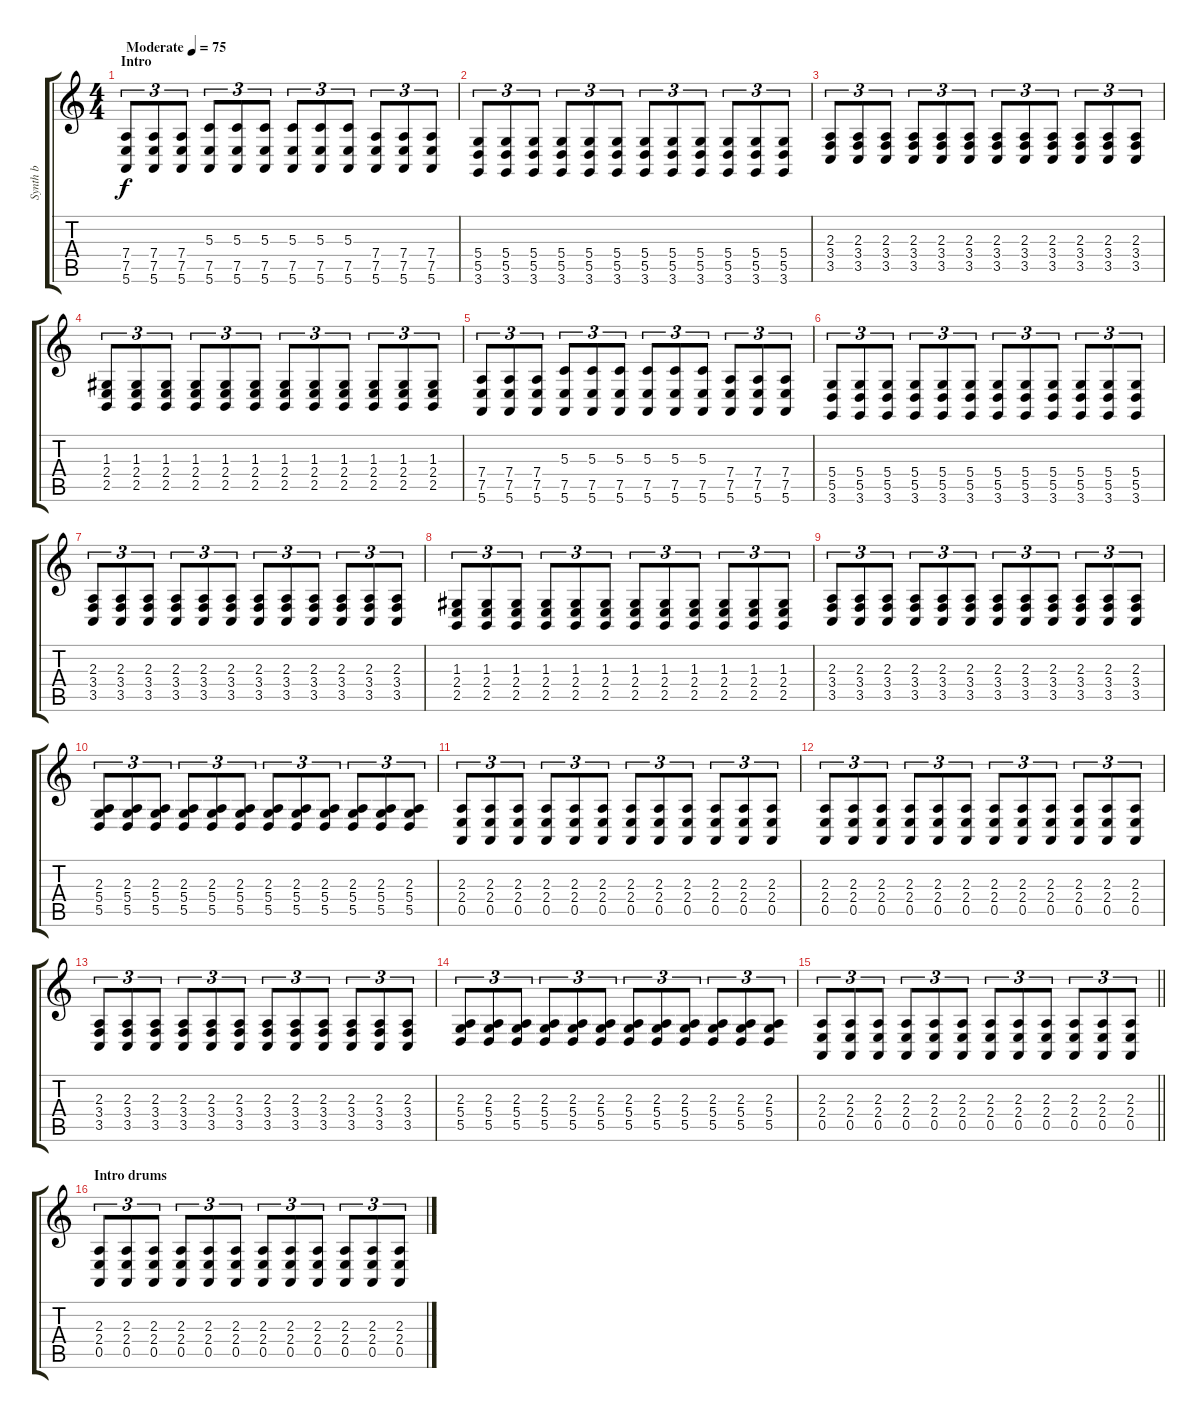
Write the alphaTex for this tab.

\track ("Synth b" "Synth b") {instrument synthvoice}
\staff {score tabs}
\tuning (E4 B3 G3 D3 A2 E2) {hide}
\ts (4 4)
\section ("" "Intro")
\tempo (75 "Moderate")
\clef g2
\ks c
(7.4 7.5 5.6).8{tu (3 2) dy f instrument synthvoice} (7.4 7.5 5.6).8{tu (3 2)} (7.4 7.5 5.6).8{tu (3 2)} (5.3 7.5 5.6).8{tu (3 2)} (5.3 7.5 5.6).8{tu (3 2)} (5.3 7.5 5.6).8{tu (3 2)} (5.3 7.5 5.6).8{tu (3 2)} (5.3 7.5 5.6).8{tu (3 2)} (5.3 7.5 5.6).8{tu (3 2)} (7.4 7.5 5.6).8{tu (3 2)} (7.4 7.5 5.6).8{tu (3 2)} (7.4 7.5 5.6).8{tu (3 2)} |
(5.4 5.5 3.6).8{tu (3 2)} (5.4 5.5 3.6).8{tu (3 2)} (5.4 5.5 3.6).8{tu (3 2)} (5.4 5.5 3.6).8{tu (3 2)} (5.4 5.5 3.6).8{tu (3 2)} (5.4 5.5 3.6).8{tu (3 2)} (5.4 5.5 3.6).8{tu (3 2)} (5.4 5.5 3.6).8{tu (3 2)} (5.4 5.5 3.6).8{tu (3 2)} (5.4 5.5 3.6).8{tu (3 2)} (5.4 5.5 3.6).8{tu (3 2)} (5.4 5.5 3.6).8{tu (3 2)} |
(2.3 3.4 3.5).8{tu (3 2)} (2.3 3.4 3.5).8{tu (3 2)} (2.3 3.4 3.5).8{tu (3 2)} (2.3 3.4 3.5).8{tu (3 2)} (2.3 3.4 3.5).8{tu (3 2)} (2.3 3.4 3.5).8{tu (3 2)} (2.3 3.4 3.5).8{tu (3 2)} (2.3 3.4 3.5).8{tu (3 2)} (2.3 3.4 3.5).8{tu (3 2)} (2.3 3.4 3.5).8{tu (3 2)} (2.3 3.4 3.5).8{tu (3 2)} (2.3 3.4 3.5).8{tu (3 2)} |
(1.3 2.4 2.5).8{tu (3 2)} (1.3 2.4 2.5).8{tu (3 2)} (1.3 2.4 2.5).8{tu (3 2)} (1.3 2.4 2.5).8{tu (3 2)} (1.3 2.4 2.5).8{tu (3 2)} (1.3 2.4 2.5).8{tu (3 2)} (1.3 2.4 2.5).8{tu (3 2)} (1.3 2.4 2.5).8{tu (3 2)} (1.3 2.4 2.5).8{tu (3 2)} (1.3 2.4 2.5).8{tu (3 2)} (1.3 2.4 2.5).8{tu (3 2)} (1.3 2.4 2.5).8{tu (3 2)} |
(7.4 7.5 5.6).8{tu (3 2)} (7.4 7.5 5.6).8{tu (3 2)} (7.4 7.5 5.6).8{tu (3 2)} (5.3 7.5 5.6).8{tu (3 2)} (5.3 7.5 5.6).8{tu (3 2)} (5.3 7.5 5.6).8{tu (3 2)} (5.3 7.5 5.6).8{tu (3 2)} (5.3 7.5 5.6).8{tu (3 2)} (5.3 7.5 5.6).8{tu (3 2)} (7.4 7.5 5.6).8{tu (3 2)} (7.4 7.5 5.6).8{tu (3 2)} (7.4 7.5 5.6).8{tu (3 2)} |
(5.4 5.5 3.6).8{tu (3 2)} (5.4 5.5 3.6).8{tu (3 2)} (5.4 5.5 3.6).8{tu (3 2)} (5.4 5.5 3.6).8{tu (3 2)} (5.4 5.5 3.6).8{tu (3 2)} (5.4 5.5 3.6).8{tu (3 2)} (5.4 5.5 3.6).8{tu (3 2)} (5.4 5.5 3.6).8{tu (3 2)} (5.4 5.5 3.6).8{tu (3 2)} (5.4 5.5 3.6).8{tu (3 2)} (5.4 5.5 3.6).8{tu (3 2)} (5.4 5.5 3.6).8{tu (3 2)} |
(2.3 3.4 3.5).8{tu (3 2)} (2.3 3.4 3.5).8{tu (3 2)} (2.3 3.4 3.5).8{tu (3 2)} (2.3 3.4 3.5).8{tu (3 2)} (2.3 3.4 3.5).8{tu (3 2)} (2.3 3.4 3.5).8{tu (3 2)} (2.3 3.4 3.5).8{tu (3 2)} (2.3 3.4 3.5).8{tu (3 2)} (2.3 3.4 3.5).8{tu (3 2)} (2.3 3.4 3.5).8{tu (3 2)} (2.3 3.4 3.5).8{tu (3 2)} (2.3 3.4 3.5).8{tu (3 2)} |
(1.3 2.4 2.5).8{tu (3 2)} (1.3 2.4 2.5).8{tu (3 2)} (1.3 2.4 2.5).8{tu (3 2)} (1.3 2.4 2.5).8{tu (3 2)} (1.3 2.4 2.5).8{tu (3 2)} (1.3 2.4 2.5).8{tu (3 2)} (1.3 2.4 2.5).8{tu (3 2)} (1.3 2.4 2.5).8{tu (3 2)} (1.3 2.4 2.5).8{tu (3 2)} (1.3 2.4 2.5).8{tu (3 2)} (1.3 2.4 2.5).8{tu (3 2)} (1.3 2.4 2.5).8{tu (3 2)} |
(2.3 3.4 3.5).8{tu (3 2)} (2.3 3.4 3.5).8{tu (3 2)} (2.3 3.4 3.5).8{tu (3 2)} (2.3 3.4 3.5).8{tu (3 2)} (2.3 3.4 3.5).8{tu (3 2)} (2.3 3.4 3.5).8{tu (3 2)} (2.3 3.4 3.5).8{tu (3 2)} (2.3 3.4 3.5).8{tu (3 2)} (2.3 3.4 3.5).8{tu (3 2)} (2.3 3.4 3.5).8{tu (3 2)} (2.3 3.4 3.5).8{tu (3 2)} (2.3 3.4 3.5).8{tu (3 2)} |
(2.3 5.4 5.5).8{tu (3 2)} (2.3 5.4 5.5).8{tu (3 2)} (2.3 5.4 5.5).8{tu (3 2)} (2.3 5.4 5.5).8{tu (3 2)} (2.3 5.4 5.5).8{tu (3 2)} (2.3 5.4 5.5).8{tu (3 2)} (2.3 5.4 5.5).8{tu (3 2)} (2.3 5.4 5.5).8{tu (3 2)} (2.3 5.4 5.5).8{tu (3 2)} (2.3 5.4 5.5).8{tu (3 2)} (2.3 5.4 5.5).8{tu (3 2)} (2.3 5.4 5.5).8{tu (3 2)} |
(2.3 2.4 0.5).8{tu (3 2)} (2.3 2.4 0.5).8{tu (3 2)} (2.3 2.4 0.5).8{tu (3 2)} (2.3 2.4 0.5).8{tu (3 2)} (2.3 2.4 0.5).8{tu (3 2)} (2.3 2.4 0.5).8{tu (3 2)} (2.3 2.4 0.5).8{tu (3 2)} (2.3 2.4 0.5).8{tu (3 2)} (2.3 2.4 0.5).8{tu (3 2)} (2.3 2.4 0.5).8{tu (3 2)} (2.3 2.4 0.5).8{tu (3 2)} (2.3 2.4 0.5).8{tu (3 2)} |
(2.3 2.4 0.5).8{tu (3 2)} (2.3 2.4 0.5).8{tu (3 2)} (2.3 2.4 0.5).8{tu (3 2)} (2.3 2.4 0.5).8{tu (3 2)} (2.3 2.4 0.5).8{tu (3 2)} (2.3 2.4 0.5).8{tu (3 2)} (2.3 2.4 0.5).8{tu (3 2) volume 4} (2.3 2.4 0.5).8{tu (3 2)} (2.3 2.4 0.5).8{tu (3 2)} (2.3 2.4 0.5).8{tu (3 2)} (2.3 2.4 0.5).8{tu (3 2)} (2.3 2.4 0.5).8{tu (3 2)} |
(2.3 3.4 3.5).8{tu (3 2) volume 10} (2.3 3.4 3.5).8{tu (3 2)} (2.3 3.4 3.5).8{tu (3 2)} (2.3 3.4 3.5).8{tu (3 2)} (2.3 3.4 3.5).8{tu (3 2)} (2.3 3.4 3.5).8{tu (3 2)} (2.3 3.4 3.5).8{tu (3 2)} (2.3 3.4 3.5).8{tu (3 2)} (2.3 3.4 3.5).8{tu (3 2)} (2.3 3.4 3.5).8{tu (3 2)} (2.3 3.4 3.5).8{tu (3 2)} (2.3 3.4 3.5).8{tu (3 2)} |
(2.3 5.4 5.5).8{tu (3 2)} (2.3 5.4 5.5).8{tu (3 2)} (2.3 5.4 5.5).8{tu (3 2)} (2.3 5.4 5.5).8{tu (3 2)} (2.3 5.4 5.5).8{tu (3 2)} (2.3 5.4 5.5).8{tu (3 2)} (2.3 5.4 5.5).8{tu (3 2)} (2.3 5.4 5.5).8{tu (3 2)} (2.3 5.4 5.5).8{tu (3 2)} (2.3 5.4 5.5).8{tu (3 2)} (2.3 5.4 5.5).8{tu (3 2)} (2.3 5.4 5.5).8{tu (3 2)} |
\barLineRight lightlight
(2.3 2.4 0.5).8{tu (3 2)} (2.3 2.4 0.5).8{tu (3 2)} (2.3 2.4 0.5).8{tu (3 2)} (2.3 2.4 0.5).8{tu (3 2)} (2.3 2.4 0.5).8{tu (3 2)} (2.3 2.4 0.5).8{tu (3 2)} (2.3 2.4 0.5).8{tu (3 2)} (2.3 2.4 0.5).8{tu (3 2)} (2.3 2.4 0.5).8{tu (3 2)} (2.3 2.4 0.5).8{tu (3 2)} (2.3 2.4 0.5).8{tu (3 2)} (2.3 2.4 0.5).8{tu (3 2)} |
\section ("" "Intro drums")
(2.3 2.4 0.5).8{tu (3 2)} (2.3 2.4 0.5).8{tu (3 2)} (2.3 2.4 0.5).8{tu (3 2)} (2.3 2.4 0.5).8{tu (3 2)} (2.3 2.4 0.5).8{tu (3 2)} (2.3 2.4 0.5).8{tu (3 2)} (2.3 2.4 0.5).8{tu (3 2) volume 4} (2.3 2.4 0.5).8{tu (3 2)} (2.3 2.4 0.5).8{tu (3 2)} (2.3 2.4 0.5).8{tu (3 2)} (2.3 2.4 0.5).8{tu (3 2)} (2.3 2.4 0.5).8{tu (3 2)}
